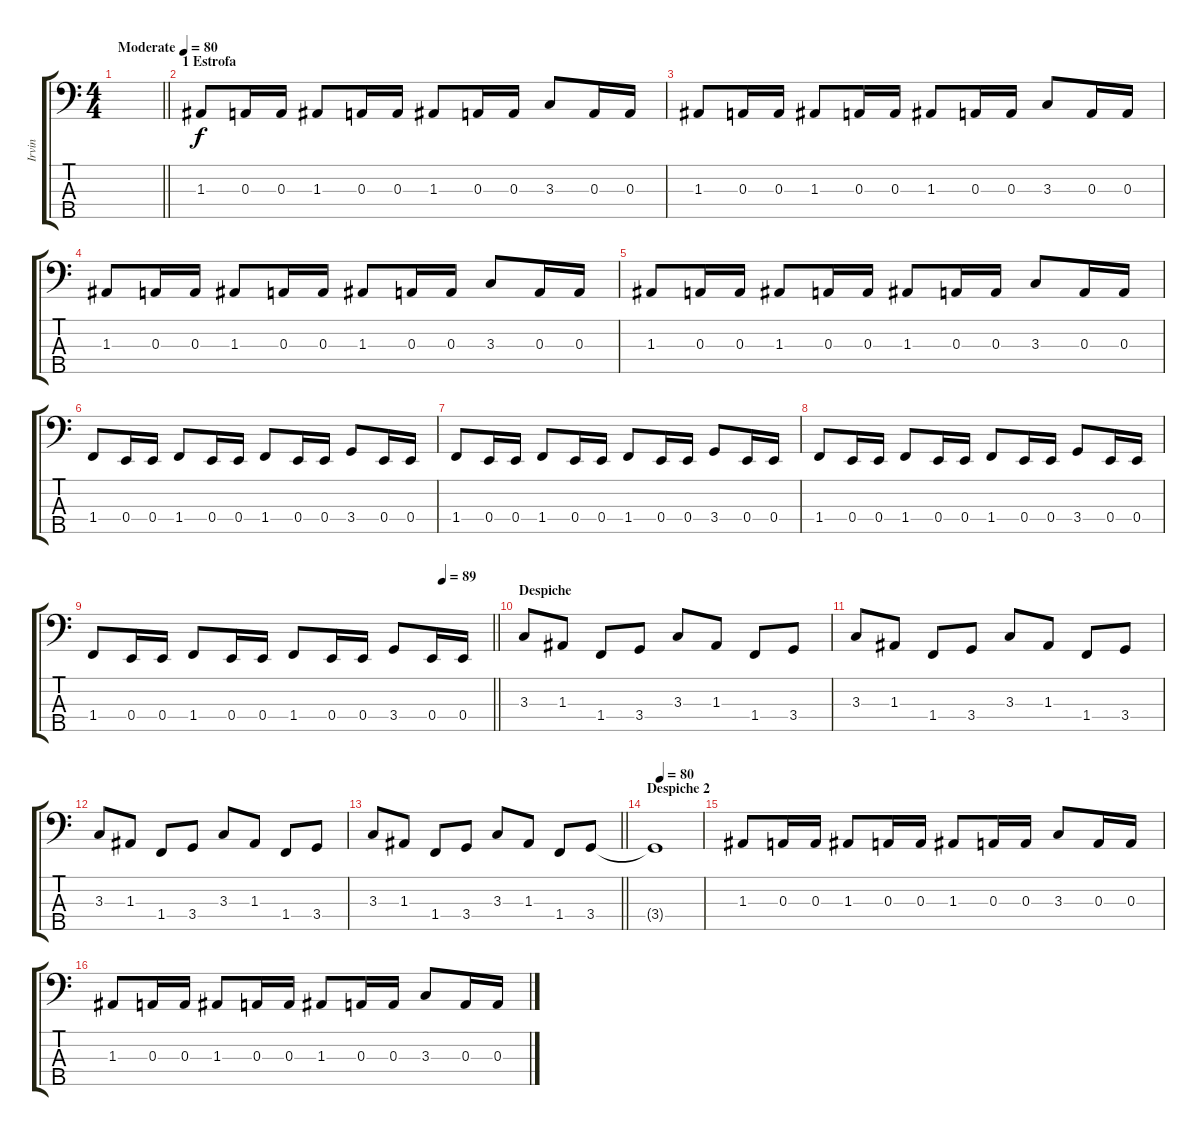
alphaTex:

\track ("Irvin" "Irvin") {instrument slapbass1 bank 4}
\staff {score tabs}
\tuning (G2 D2 A1 E1 B0) {hide}
\ts (4 4)
\tempo (80 "Moderate")
\clef f4
\barLineRight lightlight
\ks c
|
\section ("" "1 Estrofa")
1.3.8 0.3.16 0.3.16 1.3.8 0.3.16 0.3.16 1.3.8 0.3.16 0.3.16 3.3.8 0.3.16 0.3.16 |
1.3.8 0.3.16 0.3.16 1.3.8 0.3.16 0.3.16 1.3.8 0.3.16 0.3.16 3.3.8 0.3.16 0.3.16 |
1.3.8 0.3.16 0.3.16 1.3.8 0.3.16 0.3.16 1.3.8 0.3.16 0.3.16 3.3.8 0.3.16 0.3.16 |
1.3.8 0.3.16 0.3.16 1.3.8 0.3.16 0.3.16 1.3.8 0.3.16 0.3.16 3.3.8 0.3.16 0.3.16 |
1.4.8 0.4.16 0.4.16 1.4.8 0.4.16 0.4.16 1.4.8 0.4.16 0.4.16 3.4.8 0.4.16 0.4.16 |
1.4.8 0.4.16 0.4.16 1.4.8 0.4.16 0.4.16 1.4.8 0.4.16 0.4.16 3.4.8 0.4.16 0.4.16 |
1.4.8 0.4.16 0.4.16 1.4.8 0.4.16 0.4.16 1.4.8 0.4.16 0.4.16 3.4.8 0.4.16 0.4.16 |
\tempo (89 0.875)
\barLineRight lightlight
1.4.8 0.4.16 0.4.16 1.4.8 0.4.16 0.4.16 1.4.8 0.4.16 0.4.16 3.4.8 0.4.16 0.4.16 |
\section ("" "Despiche")
3.3.8 1.3.8 1.4.8 3.4.8 3.3.8 1.3.8 1.4.8 3.4.8 |
3.3.8 1.3.8 1.4.8 3.4.8 3.3.8 1.3.8 1.4.8 3.4.8 |
3.3.8 1.3.8 1.4.8 3.4.8 3.3.8 1.3.8 1.4.8 3.4.8 |
\barLineRight lightlight
3.3.8 1.3.8 1.4.8 3.4.8 3.3.8 1.3.8 1.4.8 3.4.8 |
\section ("" "Despiche 2")
\tempo (80 0.125)
3.4{t}.1 |
1.3.8 0.3.16 0.3.16 1.3.8 0.3.16 0.3.16 1.3.8 0.3.16 0.3.16 3.3.8 0.3.16 0.3.16 |
1.3.8 0.3.16 0.3.16 1.3.8 0.3.16 0.3.16 1.3.8 0.3.16 0.3.16 3.3.8 0.3.16 0.3.16
